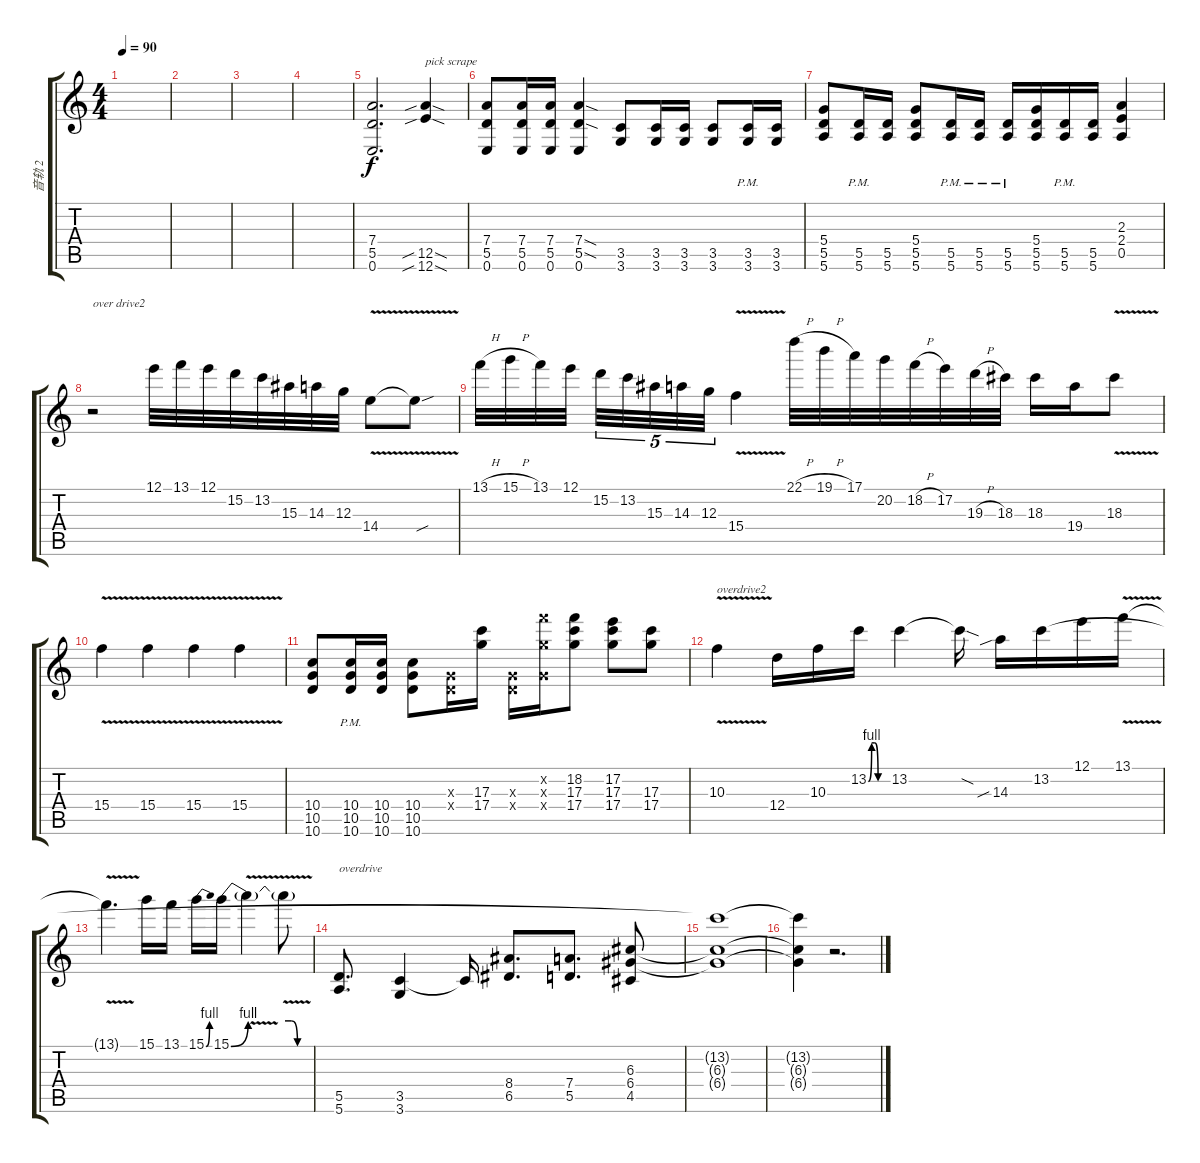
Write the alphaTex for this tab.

\track ("音轨 2" "音轨 2") {instrument acousticguitarsteel}
\staff {score tabs}
\tuning (E4 B3 G3 D3 A2 E2) {hide}
\ts (4 4)
\tempo 90
\clef g2
\ks c
|
|
|
|
(7.4 5.5 0.6).2{d} (12.5{sib sod} 12.6{sib sod}).4{txt "pick scrape"} |
(7.4 5.5 0.6).8 (7.4 5.5 0.6).16 (7.4 5.5 0.6).16 (7.4{sod} 5.5{sod} 0.6).4 (3.5 3.6).8 (3.5 3.6).16 (3.5 3.6).16 (3.5 3.6).8 (3.5 3.6{pm}).16 (3.5 3.6).16 |
(5.4 5.5 5.6).8 (5.5{pm} 5.6).16 (5.5 5.6).16 (5.4 5.5 5.6).8 (5.5{pm} 5.6{pm}).16 (5.5{pm} 5.6{pm}).16 (5.5{pm} 5.6{pm}).16 (5.4 5.5 5.6).16 (5.5{pm} 5.6).16 (5.5 5.6).16 (2.3 2.4 0.5).4 |
r.2{txt "over drive2"} 12.1.32 13.1.32 12.1.32 15.2.32 13.2.32 15.3.32 14.3.32 12.3.32 14.4{v}.8 14.4{sou t}.8 |
13.1{h}.32 15.1{h}.32 13.1.32 12.1.32{beam splitsecondary} 15.2.32{tu (5 4)} 13.2.32{tu (5 4)} 15.3.32{tu (5 4)} 14.3.32{tu (5 4)} 12.3.32{tu (5 4)} 15.4{v}.4 22.1{h}.32 19.1{h}.32 17.1.32 20.2.32 18.2{h}.32 17.2.32 19.3{h}.32 18.3.32 18.3.16 19.4.16 18.3{v}.8 |
15.4{v}.4 15.4{v}.4 15.4{v}.4 15.4{v}.4 |
(10.4 10.5 10.6).8 (10.4{pm} 10.5 10.6).16 (10.4 10.5 10.6).16 (10.4 10.5 10.6).8 (0.3{x} 0.4{x}).16 (17.3 17.4).16 (0.3{x} 0.4{x}).16 (18.2{x} 0.3{x} 17.4{x}).16 (18.2 17.3 17.4).8 (17.2 17.3 17.4).8 (17.3 17.4).8 |
10.3{v}.4{txt "overdrive2"} 12.4.16 10.3.16 13.2{be (custom 0 0 10 4 20 4 30 0 60 0)}.16 13.2.4 13.2{sod t}.16 14.3{sib}.16 13.2.16 12.1.16 13.1{v}.16 |
13.1{t}.4{d} 15.1.16 13.1.16 15.1{be (bend 0 0 60 4)}.16 15.1{be (bend 0 0 60 4)}.16 15.1{v t}.4 15.1{be (custom 0 4 15 4 30 0 60 0) t}.8 |
(5.5 5.6).8{d txt "overdrive"} (3.5 3.6).4 3.5{t}.16 (8.4 6.5).8{d} (7.4 5.5).8{d} (6.3 6.4 4.5).8 |
(13.2{t} 6.3{t} 6.4{t}).1 |
(13.2{t} 6.3{t} 6.4{t}).4 r.2{d}
